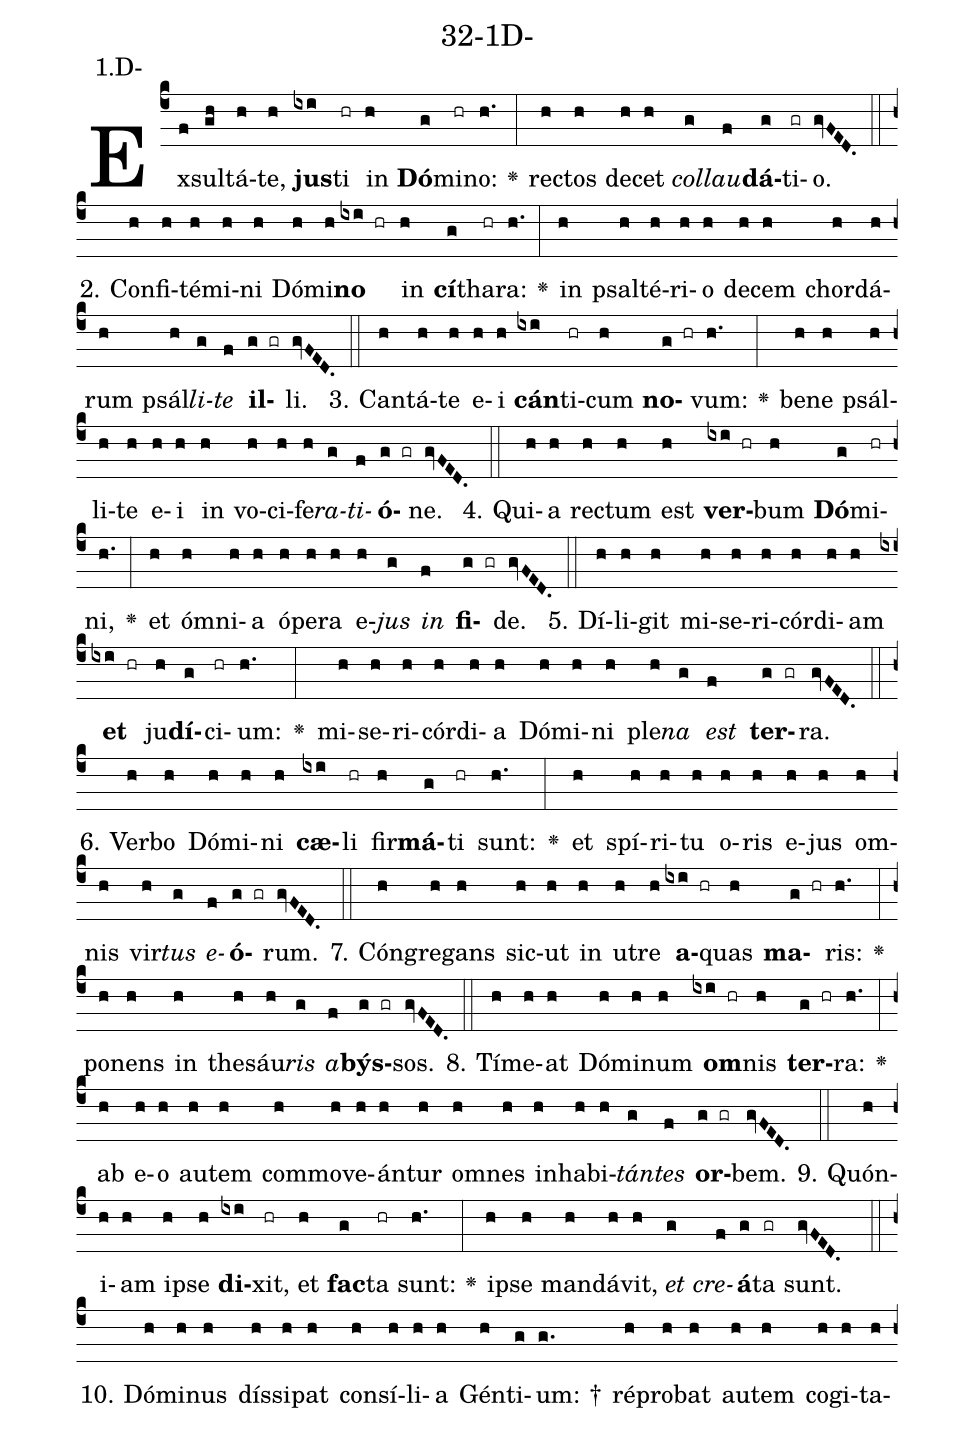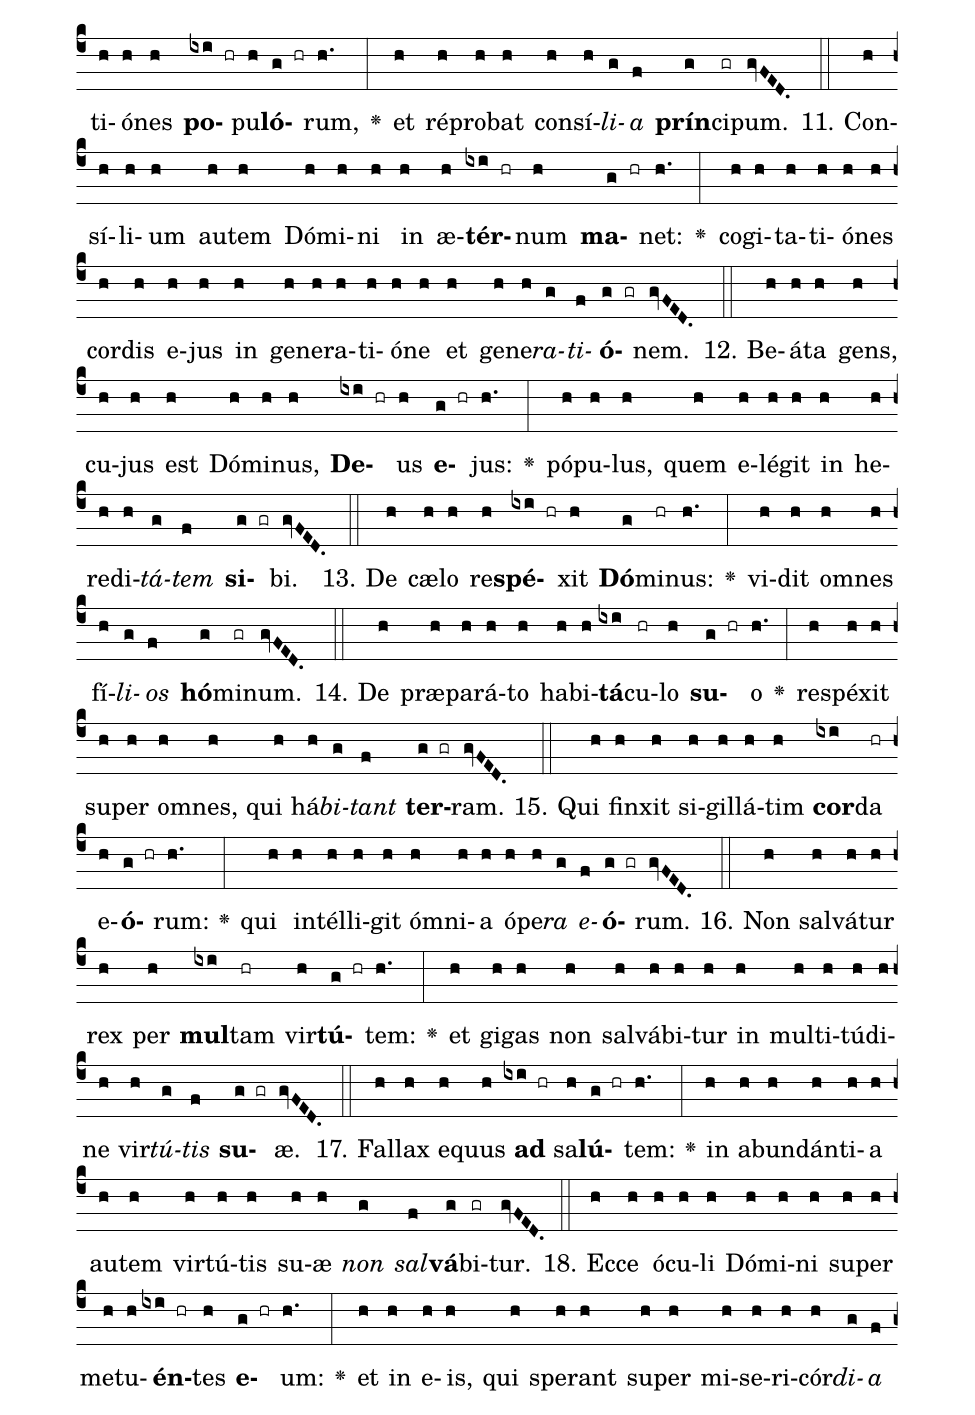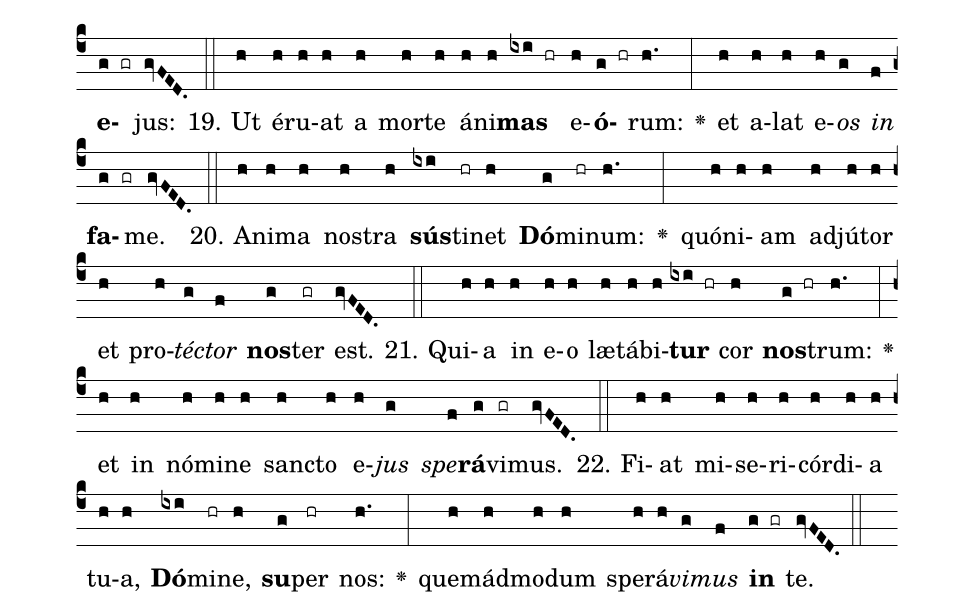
name: 32-1D-;
annotation: 1.D-;
%%
(c4)Ex(f)sul(gh)tá(h)te,(h) <b>jus</b>(ixi)ti(hr) in(h) <b>Dó</b>(g)mi(hr)no:(h.) <v>\greheightstar</v>(:) rec(h)tos(h) de(h)cet(h) <i>col</i>(g)<i>lau</i>(f)<b>dá</b>(g)ti(gr)o.(gvFED.) (::)
2. Con(h)fi(h)té(h)mi(h)ni(h) Dó(h)mi(h)<b>no</b>(ixi hr) in(h) <b>cí</b>(g)tha(hr)ra:(h.) <v>\greheightstar</v>(:) in(h) psal(h)té(h)ri(h)o(h) de(h)cem(h) chor(h)dá(h)rum(h) psál(h)<i>li</i>(g)<i>te</i>(f) <b>il</b>(g gr)li.(gvFED.) (::)
3. Can(h)tá(h)te(h) e(h)i(h) <b>cán</b>(ixi)ti(hr)cum(h) <b>no</b>(g hr)vum:(h.) <v>\greheightstar</v>(:) be(h)ne(h) psál(h)li(h)te(h) e(h)i(h) in(h) vo(h)ci(h)fe(h)<i>ra</i>(g)<i>ti</i>(f)<b>ó</b>(g gr)ne.(gvFED.) (::)
4. Qui(h)a(h) rec(h)tum(h) est(h) <b>ver</b>(ixi hr)bum(h) <b>Dó</b>(g)mi(hr)ni,(h.) <v>\greheightstar</v>(:) et(h) óm(h)ni(h)a(h) ó(h)pe(h)ra(h) e(h)<i>jus</i>(g) <i>in</i>(f) <b>fi</b>(g gr)de.(gvFED.) (::)
5. Dí(h)li(h)git(h) mi(h)se(h)ri(h)cór(h)di(h)am(h) <b>et</b>(ixi hr) ju(h)<b>dí</b>(g)ci(hr)um:(h.) <v>\greheightstar</v>(:) mi(h)se(h)ri(h)cór(h)di(h)a(h) Dó(h)mi(h)ni(h) ple(h)<i>na</i>(g) <i>est</i>(f) <b>ter</b>(g gr)ra.(gvFED.) (::)
6. Ver(h)bo(h) Dó(h)mi(h)ni(h) <b>cæ</b>(ixi)li(hr) fir(h)<b>má</b>(g)ti(hr) sunt:(h.) <v>\greheightstar</v>(:) et(h) spí(h)ri(h)tu(h) o(h)ris(h) e(h)jus(h) om(h)nis(h) vir(h)<i>tus</i>(g) <i>e</i>(f)<b>ó</b>(g gr)rum.(gvFED.) (::)
7. Cón(h)gre(h)gans(h) sic(h)ut(h) in(h) u(h)tre(h) <b>a</b>(ixi hr)quas(h) <b>ma</b>(g hr)ris:(h.) <v>\greheightstar</v>(:) po(h)nens(h) in(h) the(h)sáu(h)<i>ris</i>(g) <i>a</i>(f)<b>býs</b>(g gr)sos.(gvFED.) (::)
8. Tí(h)me(h)at(h) Dó(h)mi(h)num(h) <b>om</b>(ixi hr)nis(h) <b>ter</b>(g hr)ra:(h.) <v>\greheightstar</v>(:) ab(h) e(h)o(h) au(h)tem(h) com(h)mo(h)ve(h)án(h)tur(h) om(h)nes(h) in(h)ha(h)bi(h)<i>tán</i>(g)<i>tes</i>(f) <b>or</b>(g gr)bem.(gvFED.) (::)
9. Quón(h)i(h)am(h) ip(h)se(h) <b>di</b>(ixi)xit,(hr) et(h) <b>fac</b>(g)ta(hr) sunt:(h.) <v>\greheightstar</v>(:) ip(h)se(h) man(h)dá(h)vit,(h) <i>et</i>(g) <i>cre</i>(f)<b>á</b>(g)ta(gr) sunt.(gvFED.) (::)
10. Dó(h)mi(h)nus(h) dís(h)si(h)pat(h) con(h)sí(h)li(h)a(h) Gén(h)ti(g)um: †(g.) ré(h)pro(h)bat(h) au(h)tem(h) co(h)gi(h)ta(h)ti(h)ó(h)nes(h) <b>po</b>(ixi hr)pu(h)<b>ló</b>(g hr)rum,(h.) <v>\greheightstar</v>(:) et(h) ré(h)pro(h)bat(h) con(h)sí(h)<i>li</i>(g)<i>a</i>(f) <b>prín</b>(g)ci(gr)pum.(gvFED.) (::)
11. Con(h)sí(h)li(h)um(h) au(h)tem(h) Dó(h)mi(h)ni(h) in(h) æ(h)<b>tér</b>(ixi hr)num(h) <b>ma</b>(g hr)net:(h.) <v>\greheightstar</v>(:) co(h)gi(h)ta(h)ti(h)ó(h)nes(h) cor(h)dis(h) e(h)jus(h) in(h) ge(h)ne(h)ra(h)ti(h)ó(h)ne(h) et(h) ge(h)ne(h)<i>ra</i>(g)<i>ti</i>(f)<b>ó</b>(g gr)nem.(gvFED.) (::)
12. Be(h)á(h)ta(h) gens,(h) cu(h)jus(h) est(h) Dó(h)mi(h)nus,(h) <b>De</b>(ixi hr)us(h) <b>e</b>(g hr)jus:(h.) <v>\greheightstar</v>(:) pó(h)pu(h)lus,(h) quem(h) e(h)lé(h)git(h) in(h) he(h)re(h)di(h)<i>tá</i>(g)<i>tem</i>(f) <b>si</b>(g gr)bi.(gvFED.) (::)
13. De(h) cæ(h)lo(h) re(h)<b>spé</b>(ixi hr)xit(h) <b>Dó</b>(g)mi(hr)nus:(h.) <v>\greheightstar</v>(:) vi(h)dit(h) om(h)nes(h) fí(h)<i>li</i>(g)<i>os</i>(f) <b>hó</b>(g)mi(gr)num.(gvFED.) (::)
14. De(h) præ(h)pa(h)rá(h)to(h) ha(h)bi(h)<b>tá</b>(ixi)cu(hr)lo(h) <b>su</b>(g hr)o(h.) <v>\greheightstar</v>(:) re(h)spé(h)xit(h) su(h)per(h) om(h)nes,(h) qui(h) há(h)<i>bi</i>(g)<i>tant</i>(f) <b>ter</b>(g gr)ram.(gvFED.) (::)
15. Qui(h) fin(h)xit(h) si(h)gil(h)lá(h)tim(h) <b>cor</b>(ixi)da(hr) e(h)<b>ó</b>(g hr)rum:(h.) <v>\greheightstar</v>(:) qui(h) in(h)tél(h)li(h)git(h) óm(h)ni(h)a(h) ó(h)pe(h)<i>ra</i>(g) <i>e</i>(f)<b>ó</b>(g gr)rum.(gvFED.) (::)
16. Non(h) sal(h)vá(h)tur(h) rex(h) per(h) <b>mul</b>(ixi)tam(hr) vir(h)<b>tú</b>(g hr)tem:(h.) <v>\greheightstar</v>(:) et(h) gi(h)gas(h) non(h) sal(h)vá(h)bi(h)tur(h) in(h) mul(h)ti(h)tú(h)di(h)ne(h) vir(h)<i>tú</i>(g)<i>tis</i>(f) <b>su</b>(g gr)æ.(gvFED.) (::)
17. Fal(h)lax(h) e(h)quus(h) <b>ad</b>(ixi hr) sa(h)<b>lú</b>(g hr)tem:(h.) <v>\greheightstar</v>(:) in(h) ab(h)un(h)dán(h)ti(h)a(h) au(h)tem(h) vir(h)tú(h)tis(h) su(h)æ(h) <i>non</i>(g) <i>sal</i>(f)<b>vá</b>(g)bi(gr)tur.(gvFED.) (::)
18. Ec(h)ce(h) ó(h)cu(h)li(h) Dó(h)mi(h)ni(h) su(h)per(h) me(h)tu(h)<b>én</b>(ixi hr)tes(h) <b>e</b>(g hr)um:(h.) <v>\greheightstar</v>(:) et(h) in(h) e(h)is,(h) qui(h) spe(h)rant(h) su(h)per(h) mi(h)se(h)ri(h)cór(h)<i>di</i>(g)<i>a</i>(f) <b>e</b>(g gr)jus:(gvFED.) (::)
19. Ut(h) é(h)ru(h)at(h) a(h) mor(h)te(h) á(h)ni(h)<b>mas</b>(ixi hr) e(h)<b>ó</b>(g hr)rum:(h.) <v>\greheightstar</v>(:) et(h) a(h)lat(h) e(h)<i>os</i>(g) <i>in</i>(f) <b>fa</b>(g gr)me.(gvFED.) (::)
20. A(h)ni(h)ma(h) nos(h)tra(h) <b>sús</b>(ixi)ti(hr)net(h) <b>Dó</b>(g)mi(hr)num:(h.) <v>\greheightstar</v>(:) quón(h)i(h)am(h) ad(h)jú(h)tor(h) et(h) pro(h)<i>téc</i>(g)<i>tor</i>(f) <b>nos</b>(g)ter(gr) est.(gvFED.) (::)
21. Qui(h)a(h) in(h) e(h)o(h) læ(h)tá(h)bi(h)<b>tur</b>(ixi hr) cor(h) <b>nos</b>(g hr)trum:(h.) <v>\greheightstar</v>(:) et(h) in(h) nó(h)mi(h)ne(h) sanc(h)to(h) e(h)<i>jus</i>(g) <i>spe</i>(f)<b>rá</b>(g)vi(gr)mus.(gvFED.) (::)
22. Fi(h)at(h) mi(h)se(h)ri(h)cór(h)di(h)a(h) tu(h)a,(h) <b>Dó</b>(ixi)mi(hr)ne,(h) <b>su</b>(g)per(hr) nos:(h.) <v>\greheightstar</v>(:) quem(h)ád(h)mo(h)dum(h) spe(h)rá(h)<i>vi</i>(g)<i>mus</i>(f) <b>in</b>(g gr) te.(gvFED.) (::)
